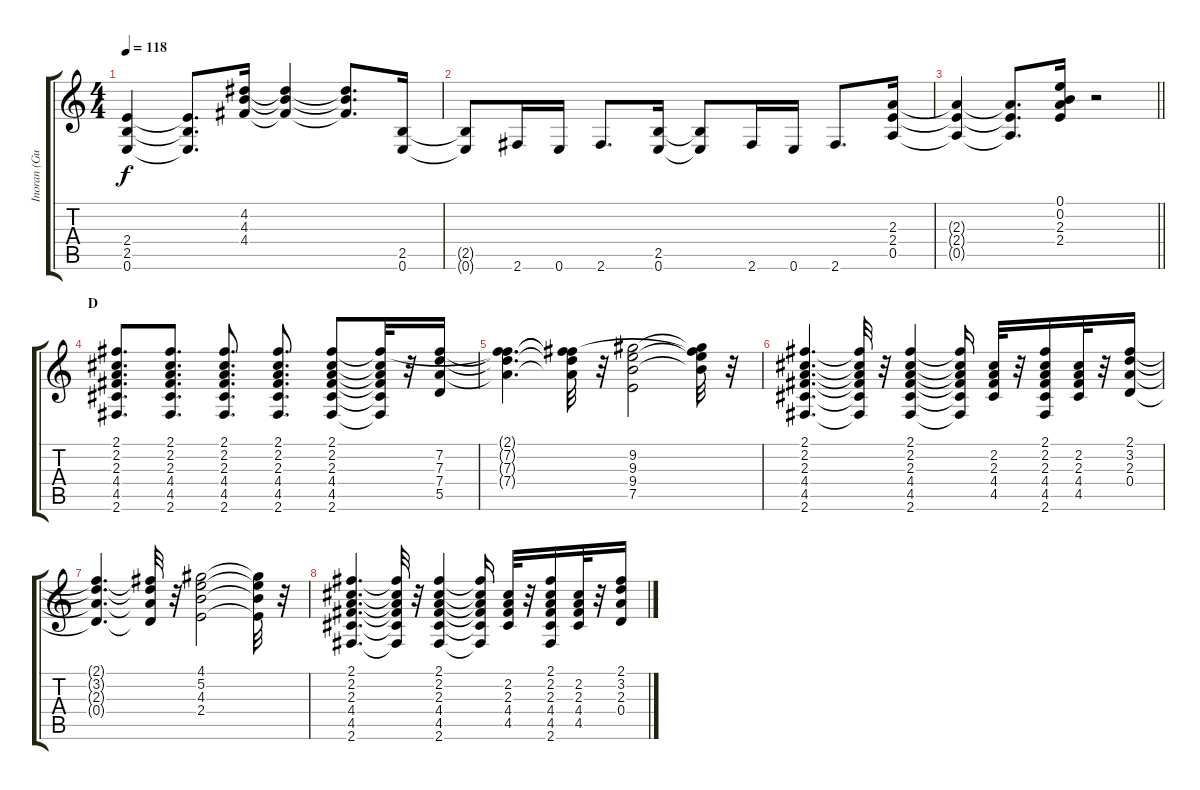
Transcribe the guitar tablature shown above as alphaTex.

\track ("Inoran (Guitar 3)" "Inoran (Gu") {instrument distortionguitar}
\staff {score tabs}
\tuning (E4 B3 G3 D3 A2 E2) {hide}
\ts (4 4)
\tempo 118
\clef g2
\ks c
(2.4{t} 2.5{t} 0.6{t}).4{dy f} (2.4{t} 2.5{t} 0.6{t}).8{d} (4.2 4.3 4.4).16 (4.2{t} 4.3{t} 4.4{t}).4 (4.2{t} 4.3{t} 4.4{t}).8{d} (2.5 0.6).16 |
(2.5{t} 0.6{t}).8 2.6.16 0.6.16 2.6.8{d} (2.5 0.6).16 (2.5{t} 0.6{t}).8 2.6.16 0.6.16 2.6.8{d} (2.3 2.4 0.5).16 |
\barLineRight lightlight
(2.3{t} 2.4{t} 0.5{t}).4 (2.3{t} 2.4{t} 0.5{t}).8{d} (0.1 0.2 2.3 2.4).16 r.2 |
\section ("" "D")
(2.1 2.2 2.3 4.4 4.5 2.6).8{d} (2.1 2.2 2.3 4.4 4.5 2.6).8{d} (2.1 2.2 2.3 4.4 4.5 2.6).8{d} (2.1 2.2 2.3 4.4 4.5 2.6).8{d} (2.1 2.2 2.3 4.4 4.5 2.6).8 (2.1{t} 2.2{t} 2.3{t} 4.4{t} 4.5{t} 2.6{t}).32 r.32 (7.2 7.3 7.4 5.5).16 |
(2.1{t} 7.2{t} 7.3{t} 7.4{t}).4{d} (2.1{t} 7.2{t} 7.3{t} 7.4{t}).32 r.32 (9.2 9.3 9.4 7.5).2 (2.1{t} 9.2{t} 9.3{t} 9.4{t}).32 r.32 |
(2.1 2.2 2.3 4.4 4.5 2.6).4{d} (2.1{t} 2.2{t} 2.3{t} 4.4{t} 4.5{t} 2.6{t}).32 r.32 (2.1 2.2 2.3 4.4 4.5 2.6).4 (2.1{t} 2.2{t} 2.3{t} 4.4{t} 4.5{t} 2.6{t}).16 (2.2 2.3 4.4 4.5).32 r.32 (2.1 2.2 2.3 4.4 4.5 2.6).16 (2.2 2.3 4.4 4.5).32 r.32 (2.1 3.2 2.3 0.4).16 |
(2.1{t} 3.2{t} 2.3{t} 0.4{t}).4{d} (2.1{t} 3.2{t} 2.3{t} 0.4{t}).32 r.32 (4.1 5.2 4.3 2.4).2 (4.1{t} 5.2{t} 4.3{t} 2.4{t}).32 r.32 |
(2.1 2.2 2.3 4.4 4.5 2.6).4{d} (2.1{t} 2.2{t} 2.3{t} 4.4{t} 4.5{t} 2.6{t}).32 r.32 (2.1 2.2 2.3 4.4 4.5 2.6).4 (2.1{t} 2.2{t} 2.3{t} 4.4{t} 4.5{t} 2.6{t}).16 (2.2 2.3 4.4 4.5).32 r.32 (2.1 2.2 2.3 4.4 4.5 2.6).16 (2.2 2.3 4.4 4.5).32 r.32 (2.1 3.2 2.3 0.4).16
